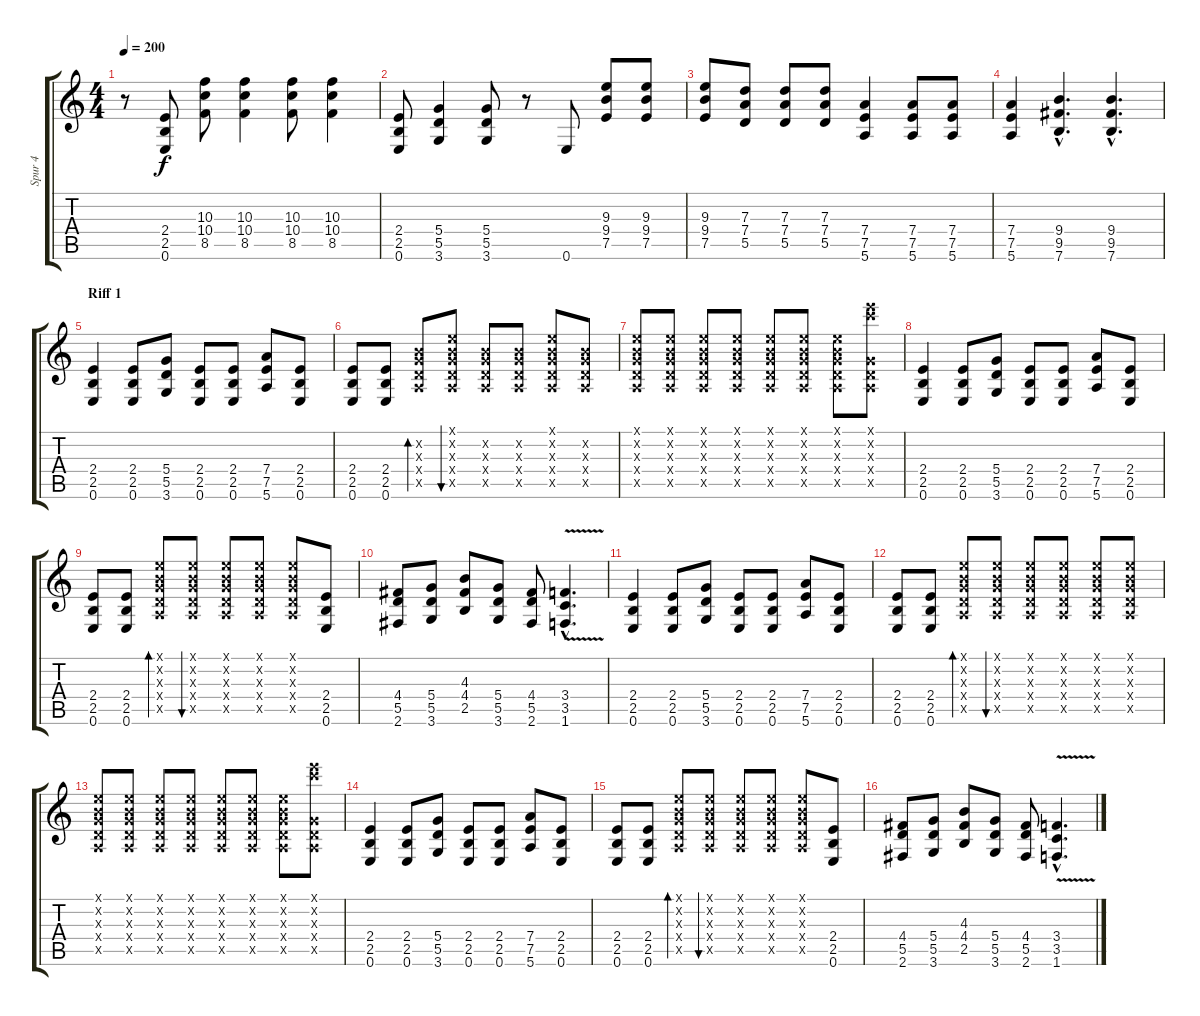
\track ("Spur 4" "Spur 4") {instrument distortionguitar}
\staff {score tabs}
\tuning (E4 B3 G3 D3 A2 E2) {hide}
\ts (4 4)
\tempo 200
\clef g2
\ks c
r.8{dy f} (2.4 2.5 0.6).8 (10.3 10.4 8.5).8 (10.3 10.4 8.5).4 (10.3 10.4 8.5).8 (10.3 10.4 8.5).4 |
(2.4 2.5 0.6).8 (5.4 5.5 3.6).4 (5.4 5.5 3.6).8 r.8 0.6.8 (9.3 9.4 7.5).8 (9.3 9.4 7.5).8 |
(9.3 9.4 7.5).8 (7.3 7.4 5.5).8 (7.3 7.4 5.5).8 (7.3 7.4 5.5).8 (7.4 7.5 5.6).4 (7.4 7.5 5.6).8 (7.4 7.5 5.6).8 |
(7.4 7.5 5.6).4 (9.4{hac} 9.5{hac} 7.6{hac}).4{d} (9.4{hac} 9.5{hac} 7.6{hac}).4{d} |
\section ("" "Riff 1")
(2.4 2.5 0.6).4 (2.4 2.5 0.6).8 (5.4 5.5 3.6).8 (2.4 2.5 0.6).8 (2.4 2.5 0.6).8 (7.4 7.5 5.6).8 (2.4 2.5 0.6).8 |
(2.4 2.5 0.6).8 (2.4 2.5 0.6).8 (0.2{x} 0.3{x} 0.4{x} 0.5{x}).8{bd 60} (0.1{x} 0.2{x} 0.3{x} 0.4{x} 0.5{x}).8{bu 60} (0.2{x} 0.3{x} 0.4{x} 0.5{x}).8 (0.2{x} 0.3{x} 0.4{x} 0.5{x}).8 (0.1{x} 0.2{x} 0.3{x} 0.4{x} 0.5{x}).8 (0.2{x} 0.3{x} 0.4{x} 0.5{x}).8 |
(0.1{x} 0.2{x} 0.3{x} 0.4{x} 0.5{x}).8 (0.1{x} 0.2{x} 0.3{x} 0.4{x} 0.5{x}).8 (0.1{x} 0.2{x} 0.3{x} 0.4{x} 0.5{x}).8 (0.1{x} 0.2{x} 0.3{x} 0.4{x} 0.5{x}).8 (0.1{x} 0.2{x} 0.3{x} 0.4{x} 0.5{x}).8 (0.1{x} 0.2{x} 0.3{x} 0.4{x} 0.5{x}).8 (0.1{x} 0.2{x} 0.3{x} 0.4{x} 0.5{x}).8 (12.1{x} 13.2{x} 0.3{x} 0.4{x} 0.5{x}).8 |
(2.4 2.5 0.6).4 (2.4 2.5 0.6).8 (5.4 5.5 3.6).8 (2.4 2.5 0.6).8 (2.4 2.5 0.6).8 (7.4 7.5 5.6).8 (2.4 2.5 0.6).8 |
(2.4 2.5 0.6).8 (2.4 2.5 0.6).8 (0.1{x} 0.2{x} 0.3{x} 0.4{x} 0.5{x}).8{bd 60} (0.1{x} 0.2{x} 0.3{x} 0.4{x} 0.5{x}).8{bu 60} (0.1{x} 0.2{x} 0.3{x} 0.4{x} 0.5{x}).8 (0.1{x} 0.2{x} 0.3{x} 0.4{x} 0.5{x}).8 (0.1{x} 0.2{x} 0.3{x} 0.4{x} 0.5{x}).8 (2.4 2.5 0.6).8 |
(4.4 5.5 2.6).8 (5.4 5.5 3.6).8 (4.3 4.4 2.5).8 (5.4 5.5 3.6).8 (4.4 5.5 2.6).8 (3.4{hac} 3.5{hac} 1.6{v hac}).4{d} |
(2.4 2.5 0.6).4 (2.4 2.5 0.6).8 (5.4 5.5 3.6).8 (2.4 2.5 0.6).8 (2.4 2.5 0.6).8 (7.4 7.5 5.6).8 (2.4 2.5 0.6).8 |
(2.4 2.5 0.6).8 (2.4 2.5 0.6).8 (0.1{x} 0.2{x} 0.3{x} 0.4{x} 0.5{x}).8{bd 60} (0.1{x} 0.2{x} 0.3{x} 0.4{x} 0.5{x}).8{bu 60} (0.1{x} 0.2{x} 0.3{x} 0.4{x} 0.5{x}).8 (0.1{x} 0.2{x} 0.3{x} 0.4{x} 0.5{x}).8 (0.1{x} 0.2{x} 0.3{x} 0.4{x} 0.5{x}).8 (0.1{x} 0.2{x} 0.3{x} 0.4{x} 0.5{x}).8 |
(0.1{x} 0.2{x} 0.3{x} 0.4{x} 0.5{x}).8 (0.1{x} 0.2{x} 0.3{x} 0.4{x} 0.5{x}).8 (0.1{x} 0.2{x} 0.3{x} 0.4{x} 0.5{x}).8 (0.1{x} 0.2{x} 0.3{x} 0.4{x} 0.5{x}).8 (0.1{x} 0.2{x} 0.3{x} 0.4{x} 0.5{x}).8 (0.1{x} 0.2{x} 0.3{x} 0.4{x} 0.5{x}).8 (0.1{x} 0.2{x} 0.3{x} 0.4{x} 0.5{x}).8 (12.1{x} 13.2{x} 0.3{x} 0.4{x} 0.5{x}).8 |
(2.4 2.5 0.6).4 (2.4 2.5 0.6).8 (5.4 5.5 3.6).8 (2.4 2.5 0.6).8 (2.4 2.5 0.6).8 (7.4 7.5 5.6).8 (2.4 2.5 0.6).8 |
(2.4 2.5 0.6).8 (2.4 2.5 0.6).8 (0.1{x} 0.2{x} 0.3{x} 0.4{x} 0.5{x}).8{bd 60} (0.1{x} 0.2{x} 0.3{x} 0.4{x} 0.5{x}).8{bu 60} (0.1{x} 0.2{x} 0.3{x} 0.4{x} 0.5{x}).8 (0.1{x} 0.2{x} 0.3{x} 0.4{x} 0.5{x}).8 (0.1{x} 0.2{x} 0.3{x} 0.4{x} 0.5{x}).8 (2.4 2.5 0.6).8 |
(4.4 5.5 2.6).8 (5.4 5.5 3.6).8 (4.3 4.4 2.5).8 (5.4 5.5 3.6).8 (4.4 5.5 2.6).8 (3.4{hac} 3.5{hac} 1.6{v hac}).4{d}
